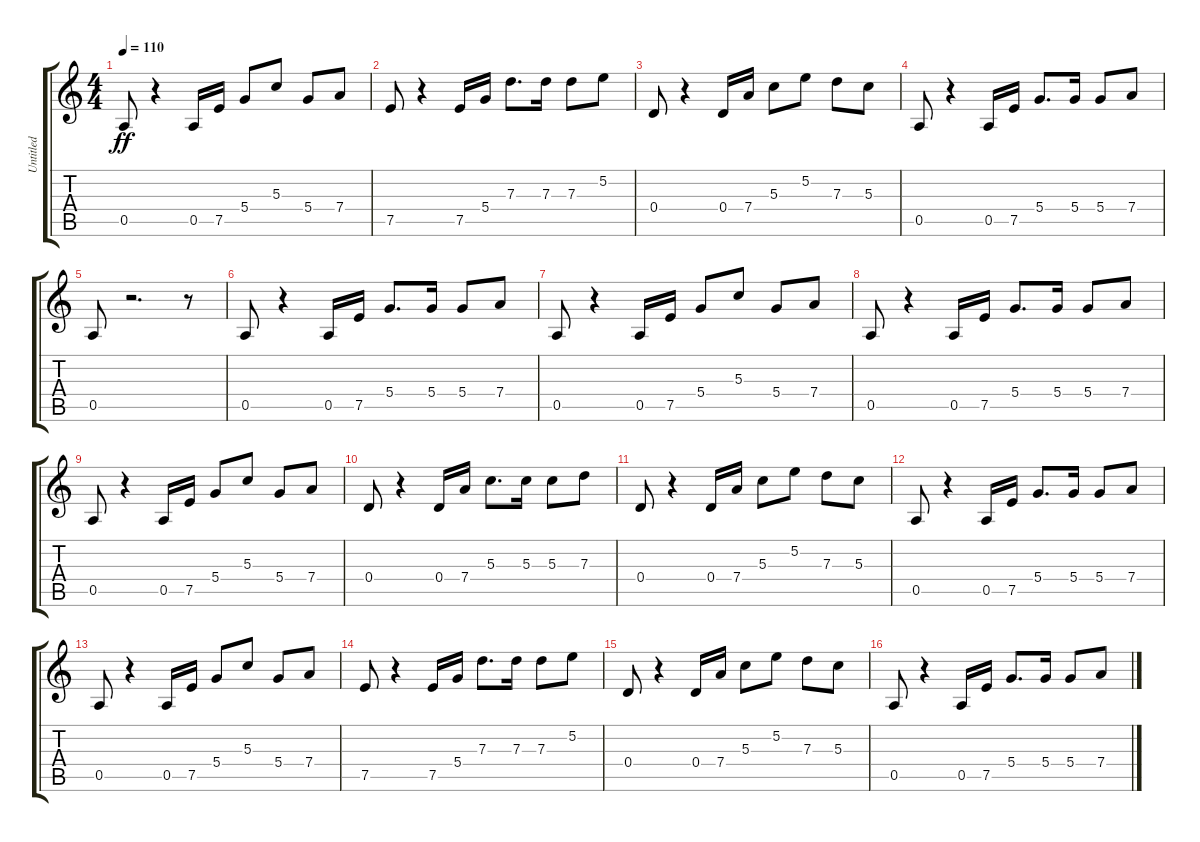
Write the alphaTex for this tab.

\track ("Untitled" "Untitled") {instrument overdrivenguitar}
\staff {score tabs}
\tuning (E4 B3 G3 D3 A2 E2) {hide}
\ts (4 4)
\tempo 110
\clef g2
\ks c
0.5.8{dy ff} r.4 0.5.16 7.5.16 5.4.8 5.3.8 5.4.8 7.4.8 |
7.5.8 r.4 7.5.16 5.4.16 7.3.8{d} 7.3.16 7.3.8 5.2.8 |
0.4.8 r.4 0.4.16 7.4.16 5.3.8 5.2.8 7.3.8 5.3.8 |
0.5.8 r.4 0.5.16 7.5.16 5.4.8{d} 5.4.16 5.4.8 7.4.8 |
0.5.8 r.2{d} r.8 |
0.5.8 r.4 0.5.16 7.5.16 5.4.8{d} 5.4.16 5.4.8 7.4.8 |
0.5.8 r.4 0.5.16 7.5.16 5.4.8 5.3.8 5.4.8 7.4.8 |
0.5.8 r.4 0.5.16 7.5.16 5.4.8{d} 5.4.16 5.4.8 7.4.8 |
0.5.8 r.4 0.5.16 7.5.16 5.4.8 5.3.8 5.4.8 7.4.8 |
0.4.8 r.4 0.4.16 7.4.16 5.3.8{d} 5.3.16 5.3.8 7.3.8 |
0.4.8 r.4 0.4.16 7.4.16 5.3.8 5.2.8 7.3.8 5.3.8 |
0.5.8 r.4 0.5.16 7.5.16 5.4.8{d} 5.4.16 5.4.8 7.4.8 |
0.5.8 r.4 0.5.16 7.5.16 5.4.8 5.3.8 5.4.8 7.4.8 |
7.5.8 r.4 7.5.16 5.4.16 7.3.8{d} 7.3.16 7.3.8 5.2.8 |
0.4.8 r.4 0.4.16 7.4.16 5.3.8 5.2.8 7.3.8 5.3.8 |
0.5.8 r.4 0.5.16 7.5.16 5.4.8{d} 5.4.16 5.4.8 7.4.8
